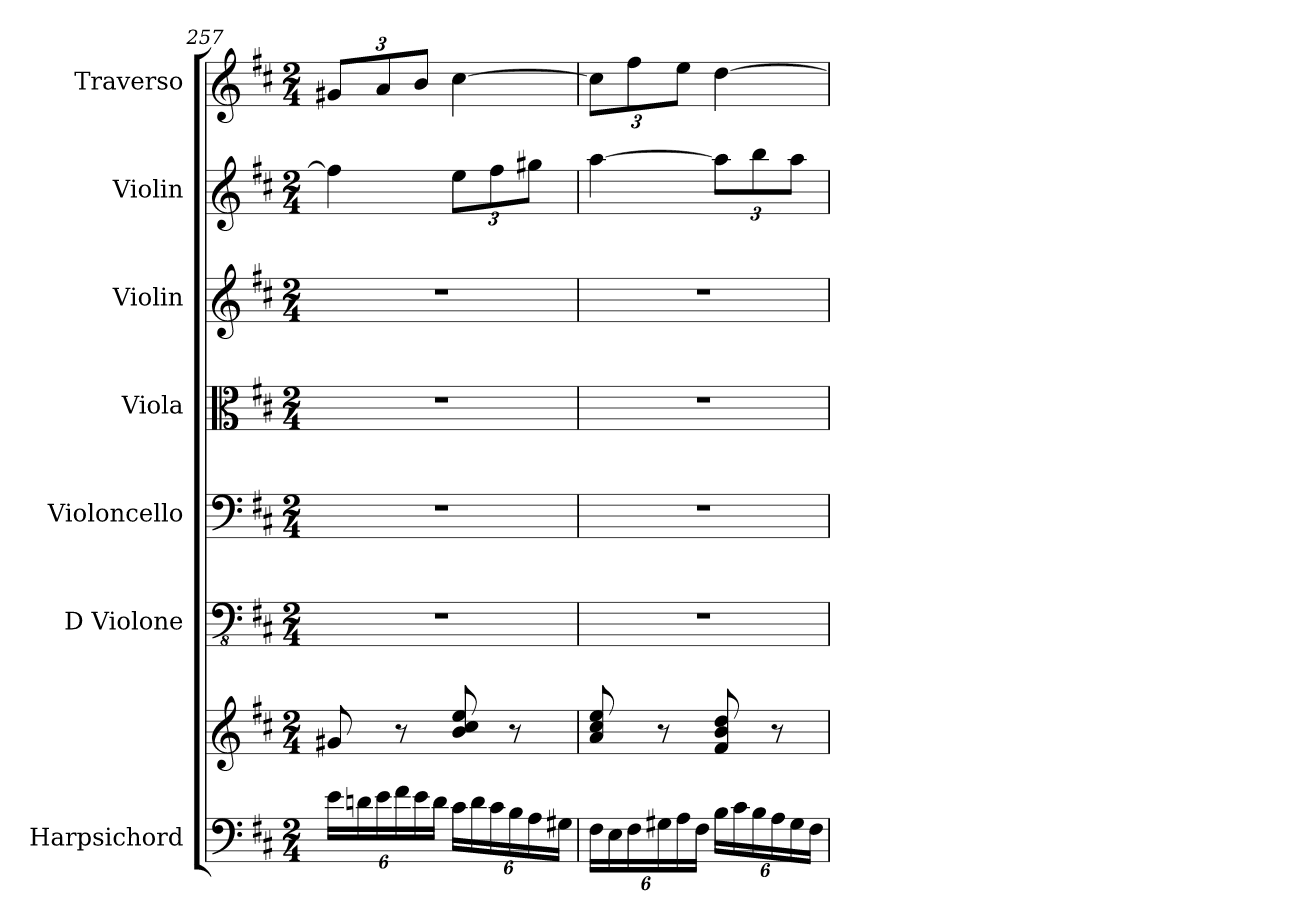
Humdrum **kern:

**kern	**kern	**kern	**kern	**kern	**kern	**kern	**kern
*part7	*part7	*part6	*part5	*part4	*part3	*part2	*part1
*staff8	*staff7	*staff6	*staff5	*staff4	*staff3	*staff2	*staff1
*I"Harpsichord	*	*I"D Violone	*I"Violoncello	*I"Viola	*I"Violin	*I"Violin	*I"Traverso
*I'Hch.	*	*I'D Vne.	*I'Vc.	*I'Vla.	*I'Vln.	*I'Vln.	*I'Trv.
*clefF4	*clefG2	*clefFv4	*clefF4	*clefC3	*clefG2	*clefG2	*clefG2
*	*	*ITrd7c12	*	*	*	*	*
*k[f#c#]	*k[f#c#]	*k[f#c#]	*k[f#c#]	*k[f#c#]	*k[f#c#]	*k[f#c#]	*k[f#c#]
*M2/4	*M2/4	*M2/4	*M2/4	*M2/4	*M2/4	*M2/4	*M2/4
*Xbrackettup	*	*	*	*	*	*	*Xbrackettup
=257	=257	=257	=257	=257	=257	=257	=257
24e\LL	8g#X/	2r	2r	2r	2r	4ff#\]	12g#X/L
24dn\	.	.	.	.	.	.	.
24e\	.	.	.	.	.	.	12a/
24f#\	8r	.	.	.	.	.	.
24e\	.	.	.	.	.	.	12b/J
24d\JJ	.	.	.	.	.	.	.
*	*	*	*	*	*	*Xbrackettup	*
24c#\LL	8b/ 8cc#/ 8ee/	.	.	.	.	12ee\L	[4cc#\
24d\	.	.	.	.	.	.	.
24c#\	.	.	.	.	.	12ff#\	.
24B\	8r	.	.	.	.	.	.
24A\	.	.	.	.	.	12gg#X\J	.
24G#X\JJ	.	.	.	.	.	.	.
=258	=258	=258	=258	=258	=258	=258	=258
24F#\LL	8a/ 8cc#/ 8ee/	2r	2r	2r	2r	[4aa\	12cc#\L]
24E\	.	.	.	.	.	.	.
24F#\	.	.	.	.	.	.	12ff#\
24G#X\	8r	.	.	.	.	.	.
24A\	.	.	.	.	.	.	12ee\J
24F#\JJ	.	.	.	.	.	.	.
24B\LL	8f#/ 8b/ 8dd/	.	.	.	.	12aa\L]	[4dd\
24c#\	.	.	.	.	.	.	.
24B\	.	.	.	.	.	12bb\	.
24A\	8r	.	.	.	.	.	.
24G#\	.	.	.	.	.	12aa\J	.
24F#\JJ	.	.	.	.	.	.	.
=	=	=	=	=	=	=	=
*-	*-	*-	*-	*-	*-	*-	*-
